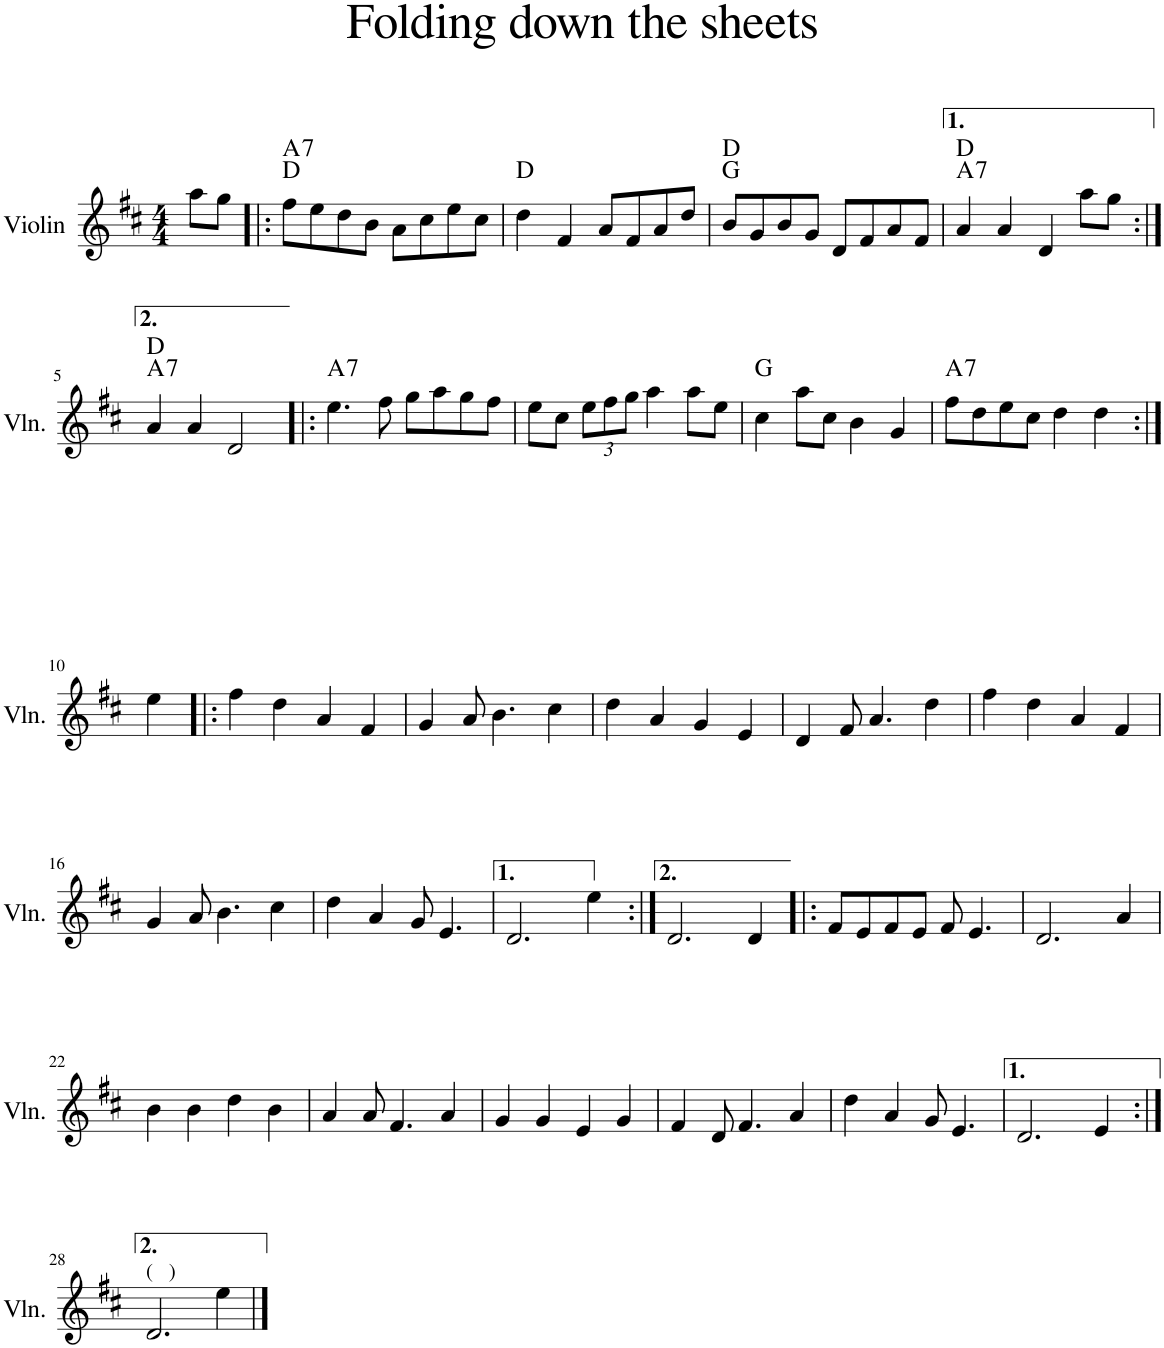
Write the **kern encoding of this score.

**kern	**harte
*part1	*part1
*staff1	*
*I"Violin	*
*I'Vln.	*
*clefG2	*
*k[f#c#]	*
*M4/4	*
=	=
8aa\L	.
8gg\J	.
=1!|:	=1!|:
!	!LO:H:n=2:kt=7
8ff#\L	D:maj A:7
8ee\	.
8dd\	.
8b\J	.
8a\L	.
8cc#\	.
8ee\	.
8cc#\J	.
=2	=2
4dd\	D:maj
4f#/	.
8a/L	.
8f#/	.
8a/	.
8dd/J	.
=3	=3
8b/L	G:maj D:maj
8g/	.
8b/	.
8g/J	.
8d/L	.
8f#/	.
8a/	.
8f#/J	.
=4	=4
!	!LO:H:n=1:kt=7
4a/	A:7 D:maj
4a/	.
4d/	.
8aa\L	.
8gg\J	.
!!LO:LB:g=z
=5:|!	=5:|!
!	!LO:H:n=1:kt=7
4a/	A:7 D:maj
4a/	.
2d/	.
=6!|:	=6!|:
!	!LO:H:kt=7
4.ee\	A:7
8ff#\	.
8gg\L	.
8aa\	.
8gg\	.
8ff#\J	.
=7	=7
8ee\L	.
8cc#\J	.
*Xbrackettup	*
12ee\L	.
12ff#\	.
12gg\J	.
4aa\	.
8aa\L	.
8ee\J	.
=8	=8
4cc#\	G:maj
8aa\L	.
8cc#\J	.
4b\	.
4g/	.
=9	=9
!	!LO:H:kt=7
8ff#\L	A:7
8dd\	.
8ee\	.
8cc#\J	.
4dd\	.
4dd\	.
!!LO:LB:g=z
=10:|!	=10:|!
4ee\	.
=11!|:	=11!|:
4ff#\	.
4dd\	.
4a/	.
4f#/	.
=12	=12
4g/	.
8a/	.
4.b\	.
4cc#\	.
=13	=13
4dd\	.
4a/	.
4g/	.
4e/	.
=14	=14
4d/	.
8f#/	.
4.a/	.
4dd\	.
=15	=15
4ff#\	.
4dd\	.
4a/	.
4f#/	.
!!LO:LB:g=z
=16	=16
4g/	.
8a/	.
4.b\	.
4cc#\	.
=17	=17
4dd\	.
4a/	.
8g/	.
4.e/	.
=18	=18
2.d/	.
4ee\	.
=19:|!	=19:|!
2.d/	.
4d/	.
=20!|:	=20!|:
8f#/L	.
8e/	.
8f#/	.
8e/J	.
8f#/	.
4.e/	.
=21	=21
2.d/	.
4a/	.
!!LO:LB:g=z
=22	=22
4b\	.
4b\	.
4dd\	.
4b\	.
=23	=23
4a/	.
8a/	.
4.f#/	.
4a/	.
=24	=24
4g/	.
4g/	.
4e/	.
4g/	.
=25	=25
4f#/	.
8d/	.
4.f#/	.
4a/	.
=26	=26
4dd\	.
4a/	.
8g/	.
4.e/	.
=27	=27
2.d/	.
4e/	.
!!LO:LB:g=z
=28:|!	=28:|!
!LO:TX:a:t=(   )	!
2.d/	.
4ee\	.
==	==
*-	*-
